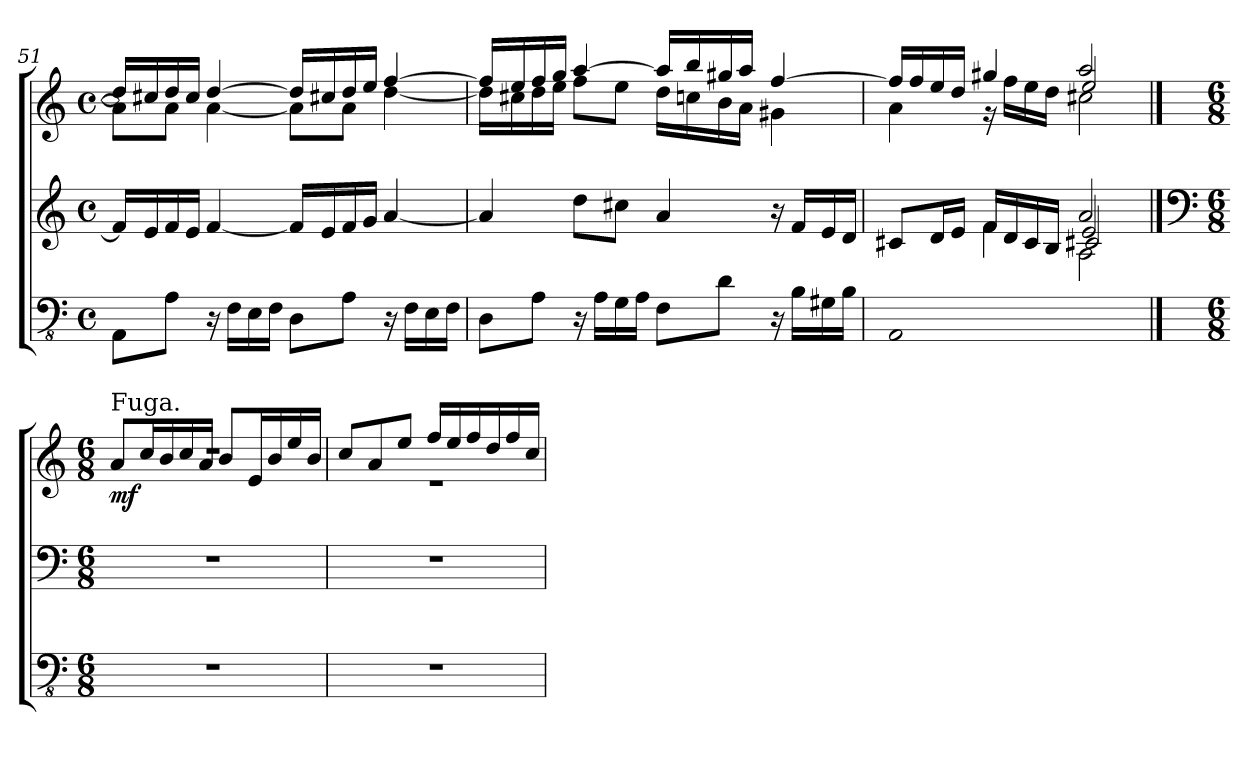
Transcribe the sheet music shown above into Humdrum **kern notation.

**kern	**kern	**kern	**dynam
*part1	*part1	*part1	*part1
*staff3	*staff2	*staff1	*staff1/2/3
!!LO:LB:g=z
*clefFv4	*clefG2	*clefG2	*
*k[]	*k[]	*k[]	*
*M4/4	*M4/4	*M4/4	*
*met(c)	*met(c)	*met(c)	*
=51	=51	=51	=51
*	*	*^	*
8AAA\L	16f/LL]	16dd/LL]	8a\L]	.
.	16e/	16cc#X/	.	.
8AA\J	16f/	16dd/	8a\J	.
.	16e/JJ	16cc#/JJ	.	.
16r	[4f/	[4dd/	[4a\	.
16FF\LL	.	.	.	.
16EE\	.	.	.	.
16FF\JJ	.	.	.	.
8DD\L	16f/LL]	16dd/LL]	8a\L]	.
.	16e/	16cc#X/	.	.
8AA\J	16f/	16dd/	8a\J	.
.	16g/JJ	16ee/JJ	.	.
16r	[4a/	[4ff/	[4dd\	.
16FF\LL	.	.	.	.
16EE\	.	.	.	.
16FF\JJ	.	.	.	.
=52	=52	=52	=52	=52
8DD\L	4a/]	16ff/LL]	16dd\LL]	.
.	.	16ee/	16cc#X\	.
8AA\J	.	16ff/	16dd\	.
.	.	16gg/JJ	16ee\JJ	.
16r	8dd\L	[4aa/	8ff\L	.
16AA\LL	.	.	.	.
16GG\	8cc#X\J	.	8ee\J	.
16AA\JJ	.	.	.	.
*	*	*MM60	*	*
8FF\L	4a/	16aa/LL]	16dd\LL	.
.	.	16bb/	16ccn\	.
8D\J	.	16gg#X/	16b\	.
.	.	16aa/JJ	16a\JJ	.
*	*	*MM55	*	*
16r	16r	[4ff/	4g#X\	.
16BB\LL	16f/LL	.	.	.
16GG#X\	16e/	.	.	.
16BB\JJ	16d/JJ	.	.	.
*	*	*v	*v	*
=53	=53	=53	=53
!LO:N:head=open	!	!	!
*	*^	*^	*
*	*	*^	*	*^	*
*	*	*	*^	*	*	*	*
1AAA	8c#X/L	4ryy	2ryy	2ryy	16ff/LL]	4a\	2ryy	.
*	*	*	*	*	*MM52	*	*	*
.	.	.	.	.	16ff/	.	.	.
*	*	*	*	*	*MM49	*	*	*
.	16d/L	.	.	.	16ee/	.	.	.
*	*	*	*	*	*MM46	*	*	*
.	16e/JJ	.	.	.	16dd/JJ	.	.	.
*	*	*	*	*	*MM43	*	*	*
.	16f/LL	4f\	.	.	4gg#X/	16r	.	.
*	*	*	*	*	*MM40	*	*	*
.	16d/	.	.	.	.	16ff\LL	.	.
*	*	*	*	*	*MM30	*	*	*
.	16c#/	.	.	.	.	16ee\	.	.
*	*	*	*	*	*MM20	*	*	*
.	16B/JJ	.	.	.	.	16dd\JJ	.	.
*	*	*	*	*	*MM15	*	*	*
.	2a/	2e/	2c#X/	2A\	2aa/	2cc#X\	2ee/	.
*	*v	*v	*v	*v	*	*	*	*
*	*	*v	*v	*v	*
!!LO:LB:g=z
==54	==54	==54	==54
*	*clefF4	*	*
*M6/8	*M6/8	*M6/8	*
*	*	*MM65	*
*	*^	*^	*
*	*	*^	*	*^	*
*	*	*	*^	*	*	*	*
!	!	!	!	!	!LO:TX:a:t=Fuga.	!	!	!
!	!	!	!	!	!	!	!	!LO:DY:b
*	*v	*v	*v	*v	*	*	*	*
*	*	*	*v	*v	*
2.r	2.r	8a/L	2.r	mf
.	.	16cc/L	.	.
.	.	16b/	.	.
.	.	16cc/	.	.
.	.	16a/JJ	.	.
.	.	8b/L	.	.
.	.	16e/L	.	.
.	.	16b/	.	.
.	.	16ee/	.	.
.	.	16b/JJ	.	.
=55	=55	=55	=55	=55
2.r	2.r	8cc/L	2.r	.
.	.	8a/	.	.
.	.	8ee/J	.	.
.	.	16ff/LL	.	.
.	.	16ee/	.	.
.	.	16ff/	.	.
.	.	16dd/	.	.
.	.	16ff/	.	.
.	.	16cc/JJ	.	.
*	*	*v	*v	*
=	=	=	=
*-	*-	*-	*-
